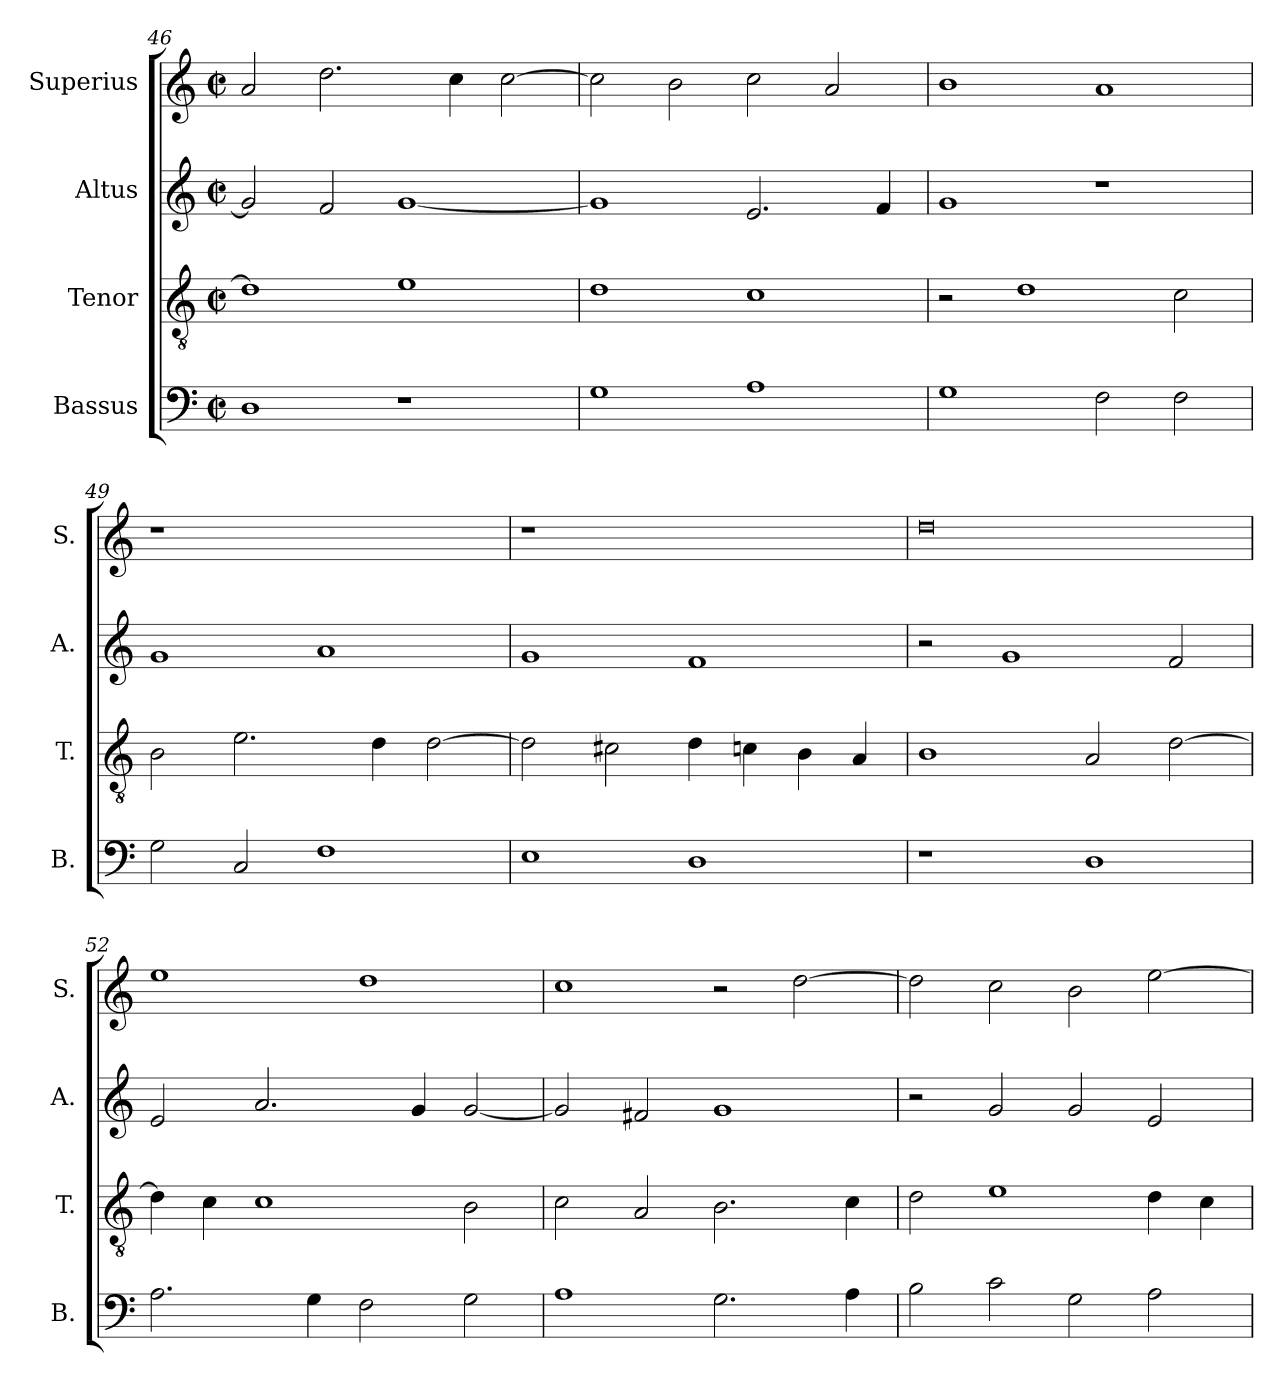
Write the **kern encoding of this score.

**kern	**kern	**kern	**kern
*part4	*part3	*part2	*part1
*staff4	*staff3	*staff2	*staff1
*I"Bassus	*I"Tenor	*I"Altus	*I"Superius
*I'B.	*I'T.	*I'A.	*I'S.
!!LO:PB:g=z
*clefF4	*clefGv2	*clefG2	*clefG2
*	*ITrd7c12	*	*
*k[]	*k[]	*k[]	*k[]
*C:	*C:	*C:	*C:
*M2/2	*M2/2	*M2/2	*M2/2
*met(c|)	*met(c|)	*met(c|)	*met(c|)
=46	=46	=46	=46
1Di	1Di]	2gi/]	2ai/
.	.	2fi/	2.ddi\
1r	1Ei	[<1gi	.
.	.	.	4cci\
.	.	.	[>2cci\
=47	=47	=47	=47
1Gi	1Di	1gi]	2cci\]
.	.	.	2bi\
1Ai	1Ci	2.ei/	2cci\
.	.	.	2ai/
.	.	4fi/	.
=48	=48	=48	=48
1Gi	2r	1gi	1bi
.	1Di	.	.
2Fi\	.	1r	1ai
2Fi\	2Ci\	.	.
=49	=49	=49	=49
!	!	!	!LO:N:vis=1
2Gi\	2BBi\	1gi	1r
2Ci/	2.Ei\	.	.
1Fi	.	1ai	1ryy
.	4Di\	.	.
.	[>2Di\	.	.
=50	=50	=50	=50
!	!	!	!LO:N:vis=1
1Ei	2Di\]	1gi	1r
.	2C#Xi\	.	.
1Di	4Di\	1fi	1ryy
.	4Ci\	.	.
.	4BBi\	.	.
.	4AAi/	.	.
!!LO:LB:g=z
=51	=51	=51	=51
1r	1BBi	2r	0ddi
.	.	1gi	.
1Di	2AAi/	.	.
.	[>2Di\	2fi/	.
=52	=52	=52	=52
2.Ai\	4Di\]	2ei/	1eei
.	4Ci\	.	.
.	1Ci	2.ai/	.
4Gi\	.	.	.
2Fi\	.	.	1ddi
.	.	4gi/	.
2Gi\	2BBi\	[<2gi/	.
=53	=53	=53	=53
1Ai	2Ci\	2gi/]	1cci
.	2AAi/	2f#Xi/	.
2.Gi\	2.BBi\	1gi	2r
.	.	.	[>2ddi\
4Ai\	4Ci\	.	.
=54	=54	=54	=54
2Bi\	2Di\	2r	2ddi\]
2ci\	1Ei	2gi/	2cci\
2Gi\	.	2gi/	2bi\
2Ai\	4Di\	2ei/	[>2eei\
.	4Ci\	.	.
=	=	=	=
*-	*-	*-	*-
